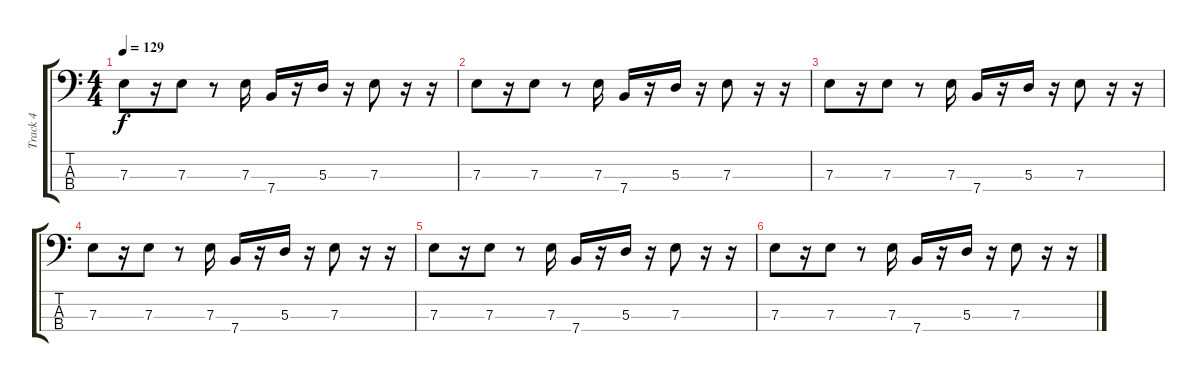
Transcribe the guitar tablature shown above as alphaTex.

\track ("Track 4" "Track 4") {instrument electricbassfinger}
\staff {score tabs}
\tuning (G2 D2 A1 E1) {hide}
\ts (4 4)
\tempo 129
\clef f4
\ks c
7.3.8{dy f} r.16 7.3.8 r.8 7.3.16 7.4.16 r.16 5.3.16 r.16 7.3.8 r.16 r.16 |
7.3.8 r.16 7.3.8 r.8 7.3.16 7.4.16 r.16 5.3.16 r.16 7.3.8 r.16 r.16 |
7.3.8 r.16 7.3.8 r.8 7.3.16 7.4.16 r.16 5.3.16 r.16 7.3.8 r.16 r.16 |
7.3.8 r.16 7.3.8 r.8 7.3.16 7.4.16 r.16 5.3.16 r.16 7.3.8 r.16 r.16 |
7.3.8 r.16 7.3.8 r.8 7.3.16 7.4.16 r.16 5.3.16 r.16 7.3.8 r.16 r.16 |
7.3.8 r.16 7.3.8 r.8 7.3.16 7.4.16 r.16 5.3.16 r.16 7.3.8 r.16 r.16
